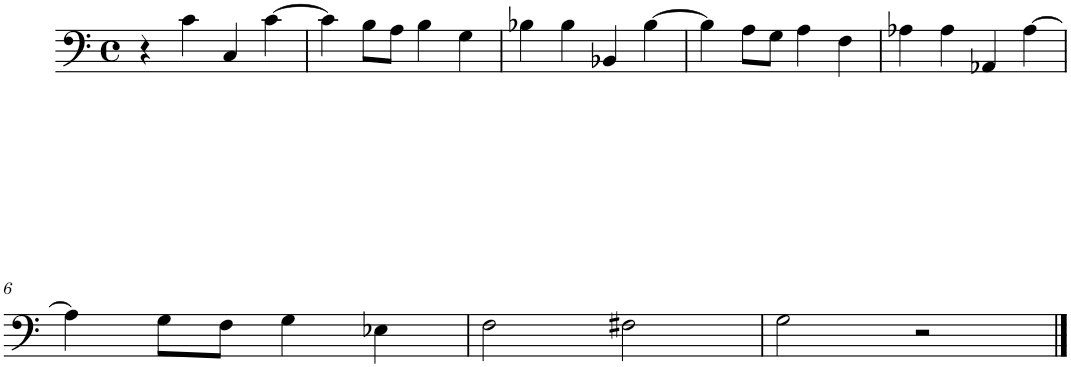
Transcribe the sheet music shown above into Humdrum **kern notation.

**kern
*part1
*staff1
*I"Piano
*I'Pno.
*clefF4
*k[]
*M4/4
*met(c)
=1
4r
4c\
4C/
[4c\
=2
4c\]
8B\L
8A\J
4B\
4G\
=3
4B-X\
4B-\
4BB-X/
[4B-\
=4
4B-\]
8A\L
8G\J
4A\
4F\
=5
4A-X\
4A-\
4AA-X/
[4A-\
!!LO:LB:g=z
=6
4A-\]
8G\L
8F\J
4G\
4E-X\
=7
2F\
2F#X\
=8
2G\
2r
==
*-
